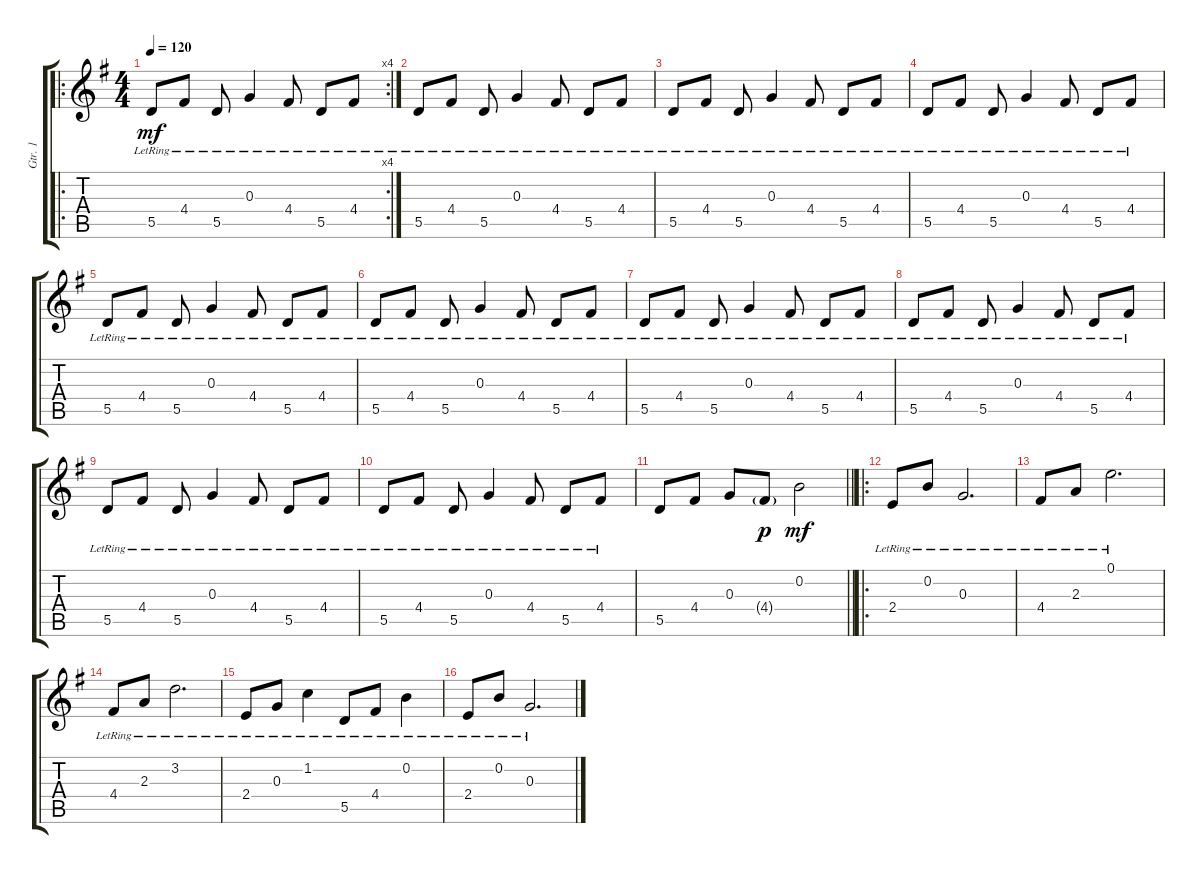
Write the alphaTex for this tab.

\track ("Gtr. 1" "Gtr. 1") {instrument electricguitarclean}
\staff {score tabs}
\tuning (E4 B3 G3 D3 A2 E2) {hide}
\ro
\rc 4
\ts (4 4)
\tempo 120
\clef g2
\ks g
5.5{lr}.8{dy mf instrument electricguitarclean} 4.4{lr}.8 5.5{lr}.8 0.3{lr}.4 4.4{lr}.8 5.5{lr}.8 4.4{lr}.8 |
5.5{lr}.8 4.4{lr}.8 5.5{lr}.8 0.3{lr}.4 4.4{lr}.8 5.5{lr}.8 4.4{lr}.8 |
5.5{lr}.8 4.4{lr}.8 5.5{lr}.8 0.3{lr}.4 4.4{lr}.8 5.5{lr}.8 4.4{lr}.8 |
5.5{lr}.8 4.4{lr}.8 5.5{lr}.8 0.3{lr}.4 4.4{lr}.8 5.5{lr}.8 4.4{lr}.8 |
5.5{lr}.8 4.4{lr}.8 5.5{lr}.8 0.3{lr}.4 4.4{lr}.8 5.5{lr}.8 4.4{lr}.8 |
5.5{lr}.8 4.4{lr}.8 5.5{lr}.8 0.3{lr}.4 4.4{lr}.8 5.5{lr}.8 4.4{lr}.8 |
5.5{lr}.8 4.4{lr}.8 5.5{lr}.8 0.3{lr}.4 4.4{lr}.8 5.5{lr}.8 4.4{lr}.8 |
5.5{lr}.8 4.4{lr}.8 5.5{lr}.8 0.3{lr}.4 4.4{lr}.8 5.5{lr}.8 4.4{lr}.8 |
5.5{lr}.8 4.4{lr}.8 5.5{lr}.8 0.3{lr}.4 4.4{lr}.8 5.5{lr}.8 4.4{lr}.8 |
5.5{lr}.8 4.4{lr}.8 5.5{lr}.8 0.3{lr}.4 4.4{lr}.8 5.5{lr}.8 4.4{lr}.8 |
\barLineRight lightlight
5.5.8 4.4.8 0.3.8 4.4{g}.8{dy p} 0.2.2{dy mf} |
\ro
2.4{lr}.8 0.2{lr}.8 0.3{lr}.2{d} |
4.4{lr}.8 2.3{lr}.8 0.1{lr}.2{d} |
4.4{lr}.8 2.3{lr}.8 3.2{lr}.2{d} |
2.4{lr}.8 0.3{lr}.8 1.2{lr}.4 5.5{lr}.8 4.4{lr}.8 0.2{lr}.4 |
2.4{lr}.8 0.2{lr}.8 0.3{lr}.2{d}
